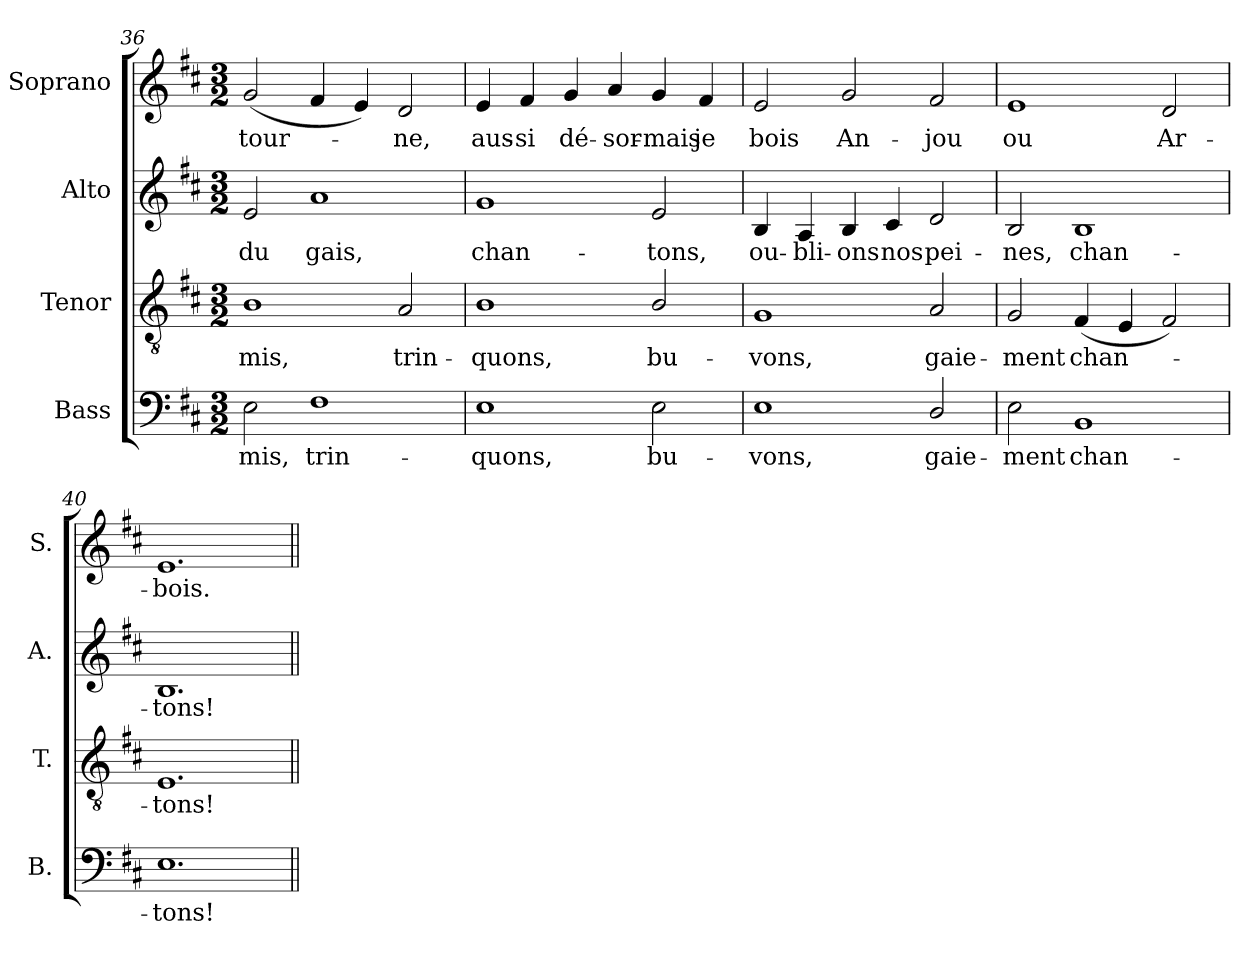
**kern	**text	**kern	**text	**kern	**text	**kern	**text
*part4	*part4	*part3	*part3	*part2	*part2	*part1	*part1
*staff4	*staff4	*staff3	*staff3	*staff2	*staff2	*staff1	*staff1
*I"Bass	*	*I"Tenor	*	*I"Alto	*	*I"Soprano	*
*I'B.	*	*I'T.	*	*I'A.	*	*I'S.	*
*clefF4	*	*clefGv2	*	*clefG2	*	*clefG2	*
*	*	*ITrd7c12	*	*	*	*	*
*k[f#c#]	*	*k[f#c#]	*	*k[f#c#]	*	*k[f#c#]	*
*D:	*	*D:	*	*D:	*	*D:	*
*M3/2	*	*M3/2	*	*M3/2	*	*M3/2	*
=36	=36	=36	=36	=36	=36	=36	=36
!	!LO:LY:b:color=#000000	!	!	!	!	!	!
!	!	!	!LO:LY:b:color=#000000	!	!	!	!
!	!	!	!	!	!LO:LY:b:color=#000000	!	!
!	!	!	!	!	!	!	!LO:LY:b:color=#000000
2Ei\	-mis,	1BBi	-mis,	2ei/	-du	(2gi/	tour-
!	!LO:LY:b:color=#000000	!	!	!	!	!	!
!	!	!	!	!	!LO:LY:b:color=#000000	!	!
1F#i	trin-	.	.	1ai	gais,	4f#i/	.
.	.	.	.	.	.	4ei/)	.
!	!	!	!LO:LY:b:color=#000000	!	!	!	!
!	!	!	!	!	!	!	!LO:LY:b:color=#000000
.	.	2AAi/	trin-	.	.	2di/	-ne,
=37	=37	=37	=37	=37	=37	=37	=37
!	!LO:LY:b:color=#000000	!	!	!	!	!	!
!	!	!	!LO:LY:b:color=#000000	!	!	!	!
!	!	!	!	!	!LO:LY:b:color=#000000	!	!
!	!	!	!	!	!	!	!LO:LY:b:color=#000000
1Ei	-quons,	1BBi	-quons,	1gi	chan-	4ei/	aus-
!	!	!	!	!	!	!	!LO:LY:b:color=#000000
.	.	.	.	.	.	4f#i/	-si
!	!	!	!	!	!	!	!LO:LY:b:color=#000000
.	.	.	.	.	.	4gi/	dé-
!	!	!	!	!	!	!	!LO:LY:b:color=#000000
.	.	.	.	.	.	4ai/	-sor-
!	!LO:LY:b:color=#000000	!	!	!	!	!	!
!	!	!	!LO:LY:b:color=#000000	!	!	!	!
!	!	!	!	!	!LO:LY:b:color=#000000	!	!
!	!	!	!	!	!	!	!LO:LY:b:color=#000000
2Ei\	bu-	2BBi/	bu-	2ei/	-tons,	4gi/	-mais
!	!	!	!	!	!	!	!LO:LY:b:color=#000000
.	.	.	.	.	.	4f#i/	je
=38	=38	=38	=38	=38	=38	=38	=38
!	!LO:LY:b:color=#000000	!	!	!	!	!	!
!	!	!	!LO:LY:b:color=#000000	!	!	!	!
!	!	!	!	!	!LO:LY:b:color=#000000	!	!
!	!	!	!	!	!	!	!LO:LY:b:color=#000000
1Ei	-vons,	1GGi	-vons,	4Bi/	ou-	2ei/	bois
!	!	!	!	!	!LO:LY:b:color=#000000	!	!
.	.	.	.	4Ai/	-bli-	.	.
!	!	!	!	!	!LO:LY:b:color=#000000	!	!
!	!	!	!	!	!	!	!LO:LY:b:color=#000000
.	.	.	.	4Bi/	-ons	2gi/	An-
!	!	!	!	!	!LO:LY:b:color=#000000	!	!
.	.	.	.	4c#i/	nos	.	.
!	!LO:LY:b:color=#000000	!	!	!	!	!	!
!	!	!	!LO:LY:b:color=#000000	!	!	!	!
!	!	!	!	!	!LO:LY:b:color=#000000	!	!
!	!	!	!	!	!	!	!LO:LY:b:color=#000000
2Di/	gaie-	2AAi/	gaie-	2di/	pei-	2f#i/	-jou
!!LO:PB:g=z
=39	=39	=39	=39	=39	=39	=39	=39
!	!LO:LY:b:color=#000000	!	!	!	!	!	!
!	!	!	!LO:LY:b:color=#000000	!	!	!	!
!	!	!	!	!	!LO:LY:b:color=#000000	!	!
!	!	!	!	!	!	!	!LO:LY:b:color=#000000
2Ei\	-ment	2GGi/	-ment	2Bi/	-nes,	1ei	ou
!	!LO:LY:b:color=#000000	!	!	!	!	!	!
!	!	!	!LO:LY:b:color=#000000	!	!	!	!
!	!	!	!	!	!LO:LY:b:color=#000000	!	!
1BBi	chan-	(4FF#i/	chan-	1Bi	chan-	.	.
.	.	4EEi/	.	.	.	.	.
!	!	!	!	!	!	!	!LO:LY:b:color=#000000
.	.	2FF#i/)	.	.	.	2di/	Ar-
=40	=40	=40	=40	=40	=40	=40	=40
!	!LO:LY:b:color=#000000	!	!	!	!	!	!
!	!	!	!LO:LY:b:color=#000000	!	!	!	!
!	!	!	!	!	!LO:LY:b:color=#000000	!	!
!	!	!	!	!	!	!	!LO:LY:b:color=#000000
1.Ei	-tons!	1.EEi	-tons!	1.Bi	-tons!	1.ei	-bois.
=||	=||	=||	=||	=||	=||	=||	=||
*-	*-	*-	*-	*-	*-	*-	*-
